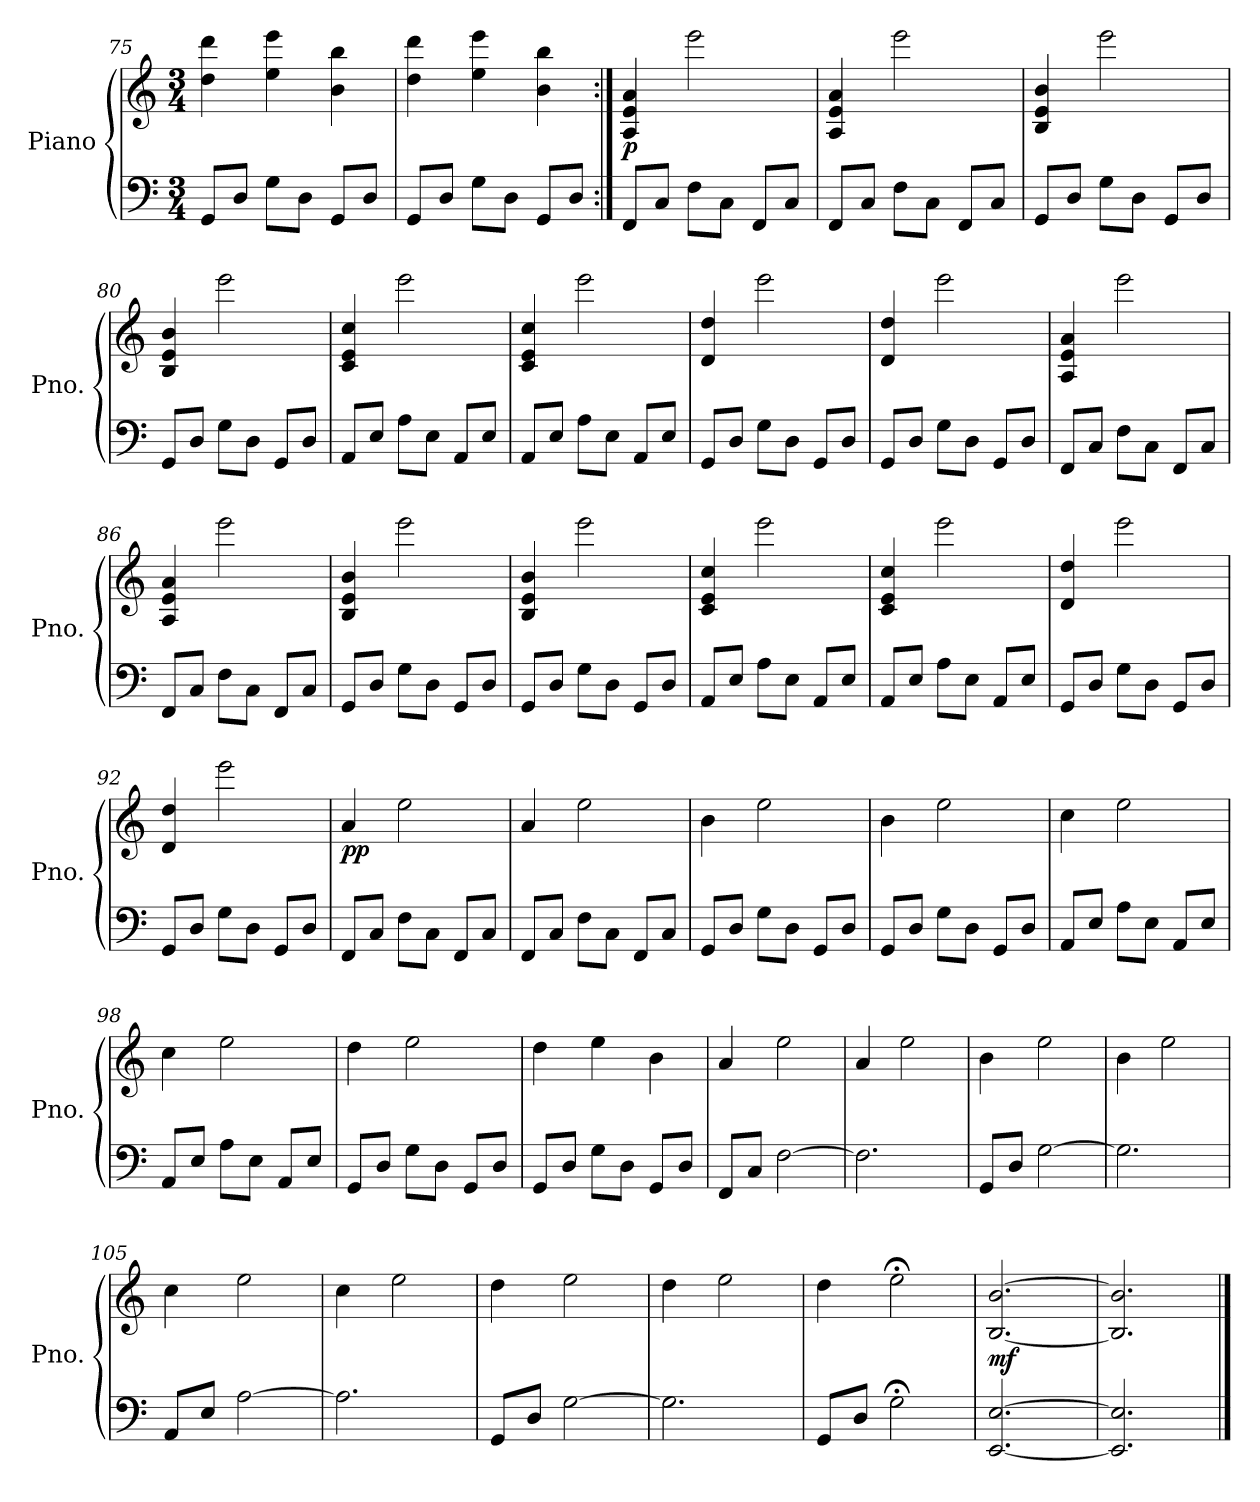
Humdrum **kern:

**kern	**kern	**dynam
*part1	*part1	*part1
*staff2	*staff1	*staff1/2
*I"Piano	*	*
*I'Pno.	*	*
*clefF4	*clefG2	*
*k[]	*k[]	*
*M3/4	*M3/4	*
=75	=75	=75
8GG/L	4dd\ 4ddd\	.
8D/J	.	.
8G\L	4ee\ 4eee\	.
8D\J	.	.
8GG/L	4b\ 4bb\	.
8D/J	.	.
!!LO:LB:g=z
=76	=76	=76
8GG/L	4dd\ 4ddd\	.
8D/J	.	.
8G\L	4ee\ 4eee\	.
8D\J	.	.
8GG/L	4b\ 4bb\	.
8D/J	.	.
=77:|!	=77:|!	=77:|!
*	*MM95	*
!	!	!LO:DY:b
8FF/L	4A/ 4e/ 4a/	p
8C/J	.	.
8F\L	2eee\	.
8C\J	.	.
8FF/L	.	.
8C/J	.	.
=78	=78	=78
8FF/L	4A/ 4e/ 4a/	.
8C/J	.	.
8F\L	2eee\	.
8C\J	.	.
8FF/L	.	.
8C/J	.	.
=79	=79	=79
8GG/L	4B/ 4e/ 4b/	.
8D/J	.	.
8G\L	2eee\	.
8D\J	.	.
8GG/L	.	.
8D/J	.	.
=80	=80	=80
8GG/L	4B/ 4e/ 4b/	.
8D/J	.	.
8G\L	2eee\	.
8D\J	.	.
8GG/L	.	.
8D/J	.	.
=81	=81	=81
8AA/L	4c/ 4e/ 4cc/	.
8E/J	.	.
8A\L	2eee\	.
8E\J	.	.
8AA/L	.	.
8E/J	.	.
!!LO:LB:g=z
=82	=82	=82
8AA/L	4c/ 4e/ 4cc/	.
8E/J	.	.
8A\L	2eee\	.
8E\J	.	.
8AA/L	.	.
8E/J	.	.
=83	=83	=83
8GG/L	4d/ 4dd/	.
8D/J	.	.
8G\L	2eee\	.
8D\J	.	.
8GG/L	.	.
8D/J	.	.
=84	=84	=84
8GG/L	4d/ 4dd/	.
8D/J	.	.
8G\L	2eee\	.
8D\J	.	.
8GG/L	.	.
8D/J	.	.
=85	=85	=85
*	*MM90	*
8FF/L	4A/ 4e/ 4a/	.
8C/J	.	.
8F\L	2eee\	.
8C\J	.	.
8FF/L	.	.
8C/J	.	.
=86	=86	=86
8FF/L	4A/ 4e/ 4a/	.
8C/J	.	.
8F\L	2eee\	.
8C\J	.	.
8FF/L	.	.
8C/J	.	.
=87	=87	=87
8GG/L	4B/ 4e/ 4b/	.
8D/J	.	.
8G\L	2eee\	.
8D\J	.	.
8GG/L	.	.
8D/J	.	.
=88	=88	=88
8GG/L	4B/ 4e/ 4b/	.
8D/J	.	.
8G\L	2eee\	.
8D\J	.	.
8GG/L	.	.
8D/J	.	.
!!LO:LB:g=z
=89	=89	=89
8AA/L	4c/ 4e/ 4cc/	.
8E/J	.	.
8A\L	2eee\	.
8E\J	.	.
8AA/L	.	.
8E/J	.	.
=90	=90	=90
8AA/L	4c/ 4e/ 4cc/	.
8E/J	.	.
8A\L	2eee\	.
8E\J	.	.
8AA/L	.	.
8E/J	.	.
=91	=91	=91
8GG/L	4d/ 4dd/	.
8D/J	.	.
8G\L	2eee\	.
8D\J	.	.
8GG/L	.	.
8D/J	.	.
=92	=92	=92
8GG/L	4d/ 4dd/	.
8D/J	.	.
8G\L	2eee\	.
8D\J	.	.
8GG/L	.	.
8D/J	.	.
=93	=93	=93
*	*MM85	*
!	!	!LO:DY:b
8FF/L	4a/	pp
8C/J	.	.
8F\L	2ee\	.
8C\J	.	.
8FF/L	.	.
8C/J	.	.
=94	=94	=94
8FF/L	4a/	.
8C/J	.	.
8F\L	2ee\	.
8C\J	.	.
8FF/L	.	.
8C/J	.	.
=95	=95	=95
8GG/L	4b\	.
8D/J	.	.
8G\L	2ee\	.
8D\J	.	.
8GG/L	.	.
8D/J	.	.
!!LO:LB:g=z
=96	=96	=96
8GG/L	4b\	.
8D/J	.	.
8G\L	2ee\	.
8D\J	.	.
8GG/L	.	.
8D/J	.	.
=97	=97	=97
8AA/L	4cc\	.
8E/J	.	.
8A\L	2ee\	.
8E\J	.	.
8AA/L	.	.
8E/J	.	.
=98	=98	=98
8AA/L	4cc\	.
8E/J	.	.
8A\L	2ee\	.
8E\J	.	.
8AA/L	.	.
8E/J	.	.
=99	=99	=99
8GG/L	4dd\	.
8D/J	.	.
8G\L	2ee\	.
8D\J	.	.
8GG/L	.	.
8D/J	.	.
=100	=100	=100
8GG/L	4dd\	.
8D/J	.	.
8G\L	4ee\	.
8D\J	.	.
8GG/L	4b\	.
8D/J	.	.
=101	=101	=101
*	*MM80	*
8FF/L	4a/	.
8C/J	.	.
[2F\	2ee\	.
=102	=102	=102
2.F\]	4a/	.
.	2ee\	.
=103	=103	=103
8GG/L	4b\	.
8D/J	.	.
[2G\	2ee\	.
!!LO:PB:g=z
=104	=104	=104
2.G\]	4b\	.
.	2ee\	.
=105	=105	=105
8AA/L	4cc\	.
8E/J	.	.
[2A\	2ee\	.
=106	=106	=106
2.A\]	4cc\	.
.	2ee\	.
=107	=107	=107
8GG/L	4dd\	.
8D/J	.	.
[2G\	2ee\	.
=108	=108	=108
2.G\]	4dd\	.
.	2ee\	.
=109	=109	=109
8GG/L	4dd\	.
8D/J	.	.
2G;<\	2ee;<\	.
=110	=110	=110
!	!	!LO:DY:b
[2.EE/ [2.E/	[2.B/ [2.b/	mf
=111	=111	=111
2.EE/] 2.E/]	2.B/] 2.b/]	.
==	==	==
*-	*-	*-
